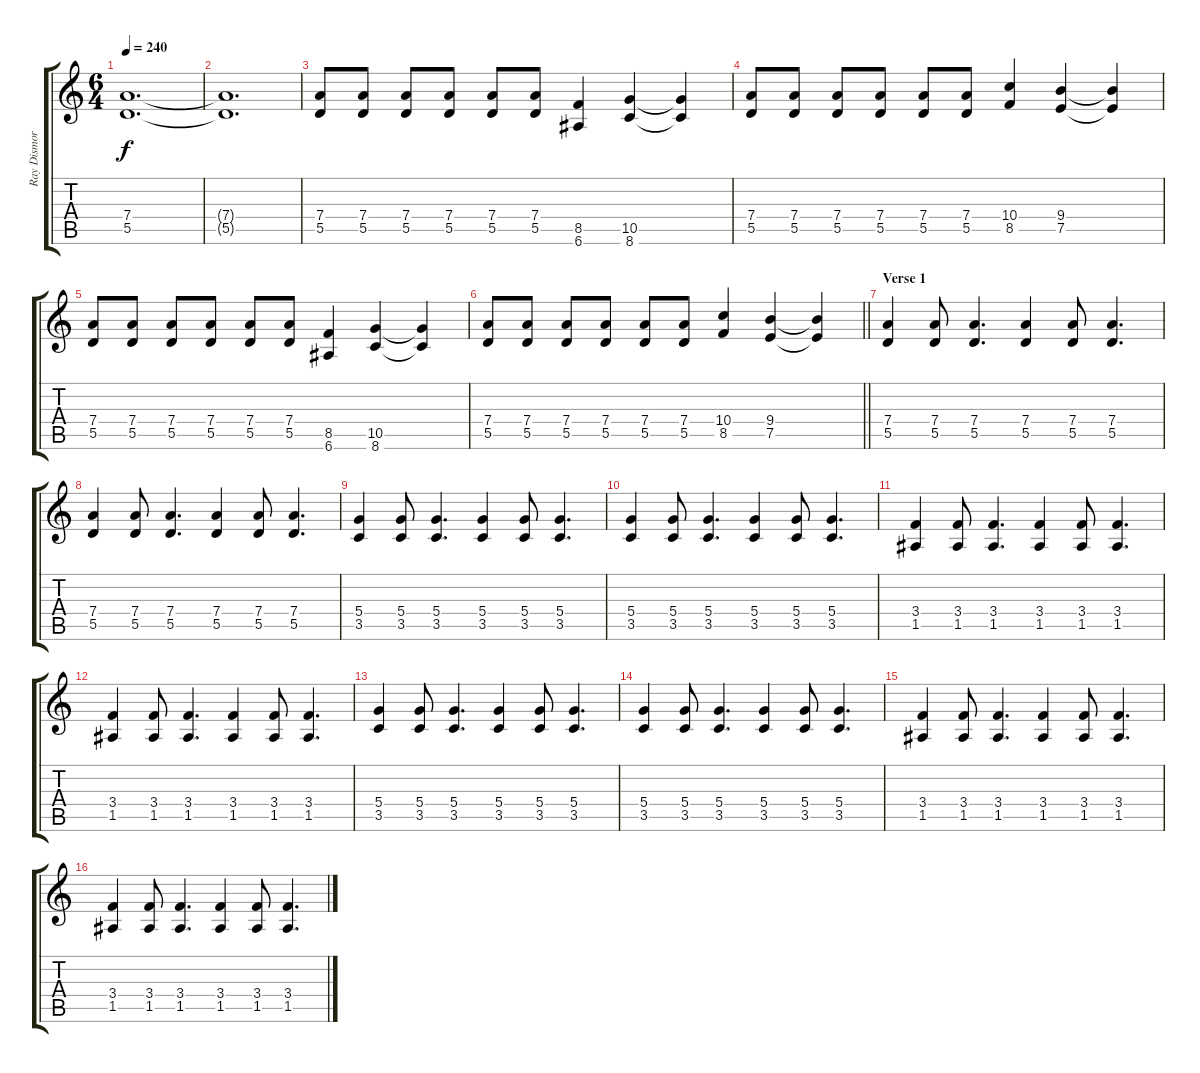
\track ("Ray Dismore" "Ray Dismor") {instrument distortionguitar}
\staff {score tabs}
\tuning (E4 B3 G3 D3 A2 E2) {hide}
\ts (6 4)
\tempo 240
\clef g2
\ks c
(7.4 5.5).1{d dy f} |
(7.4{t} 5.5{t}).1{d} |
(7.4 5.5).8 (7.4 5.5).8 (7.4 5.5).8 (7.4 5.5).8 (7.4 5.5).8 (7.4 5.5).8 (8.5 6.6).4 (10.5 8.6).4 (10.5{t} 8.6{t}).4 |
(7.4 5.5).8 (7.4 5.5).8 (7.4 5.5).8 (7.4 5.5).8 (7.4 5.5).8 (7.4 5.5).8 (10.4 8.5).4 (9.4 7.5).4 (9.4{t} 7.5{t}).4 |
(7.4 5.5).8 (7.4 5.5).8 (7.4 5.5).8 (7.4 5.5).8 (7.4 5.5).8 (7.4 5.5).8 (8.5 6.6).4 (10.5 8.6).4 (10.5{t} 8.6{t}).4 |
\barLineRight lightlight
(7.4 5.5).8 (7.4 5.5).8 (7.4 5.5).8 (7.4 5.5).8 (7.4 5.5).8 (7.4 5.5).8 (10.4 8.5).4 (9.4 7.5).4 (9.4{t} 7.5{t}).4 |
\section ("" "Verse 1")
(7.4 5.5).4 (7.4 5.5).8 (7.4 5.5).4{d} (7.4 5.5).4 (7.4 5.5).8 (7.4 5.5).4{d} |
(7.4 5.5).4 (7.4 5.5).8 (7.4 5.5).4{d} (7.4 5.5).4 (7.4 5.5).8 (7.4 5.5).4{d} |
(5.4 3.5).4 (5.4 3.5).8 (5.4 3.5).4{d} (5.4 3.5).4 (5.4 3.5).8 (5.4 3.5).4{d} |
(5.4 3.5).4 (5.4 3.5).8 (5.4 3.5).4{d} (5.4 3.5).4 (5.4 3.5).8 (5.4 3.5).4{d} |
(3.4 1.5).4 (3.4 1.5).8 (3.4 1.5).4{d} (3.4 1.5).4 (3.4 1.5).8 (3.4 1.5).4{d} |
(3.4 1.5).4 (3.4 1.5).8 (3.4 1.5).4{d} (3.4 1.5).4 (3.4 1.5).8 (3.4 1.5).4{d} |
(5.4 3.5).4 (5.4 3.5).8 (5.4 3.5).4{d} (5.4 3.5).4 (5.4 3.5).8 (5.4 3.5).4{d} |
(5.4 3.5).4 (5.4 3.5).8 (5.4 3.5).4{d} (5.4 3.5).4 (5.4 3.5).8 (5.4 3.5).4{d} |
(3.4 1.5).4 (3.4 1.5).8 (3.4 1.5).4{d} (3.4 1.5).4 (3.4 1.5).8 (3.4 1.5).4{d} |
(3.4 1.5).4 (3.4 1.5).8 (3.4 1.5).4{d} (3.4 1.5).4 (3.4 1.5).8 (3.4 1.5).4{d}
